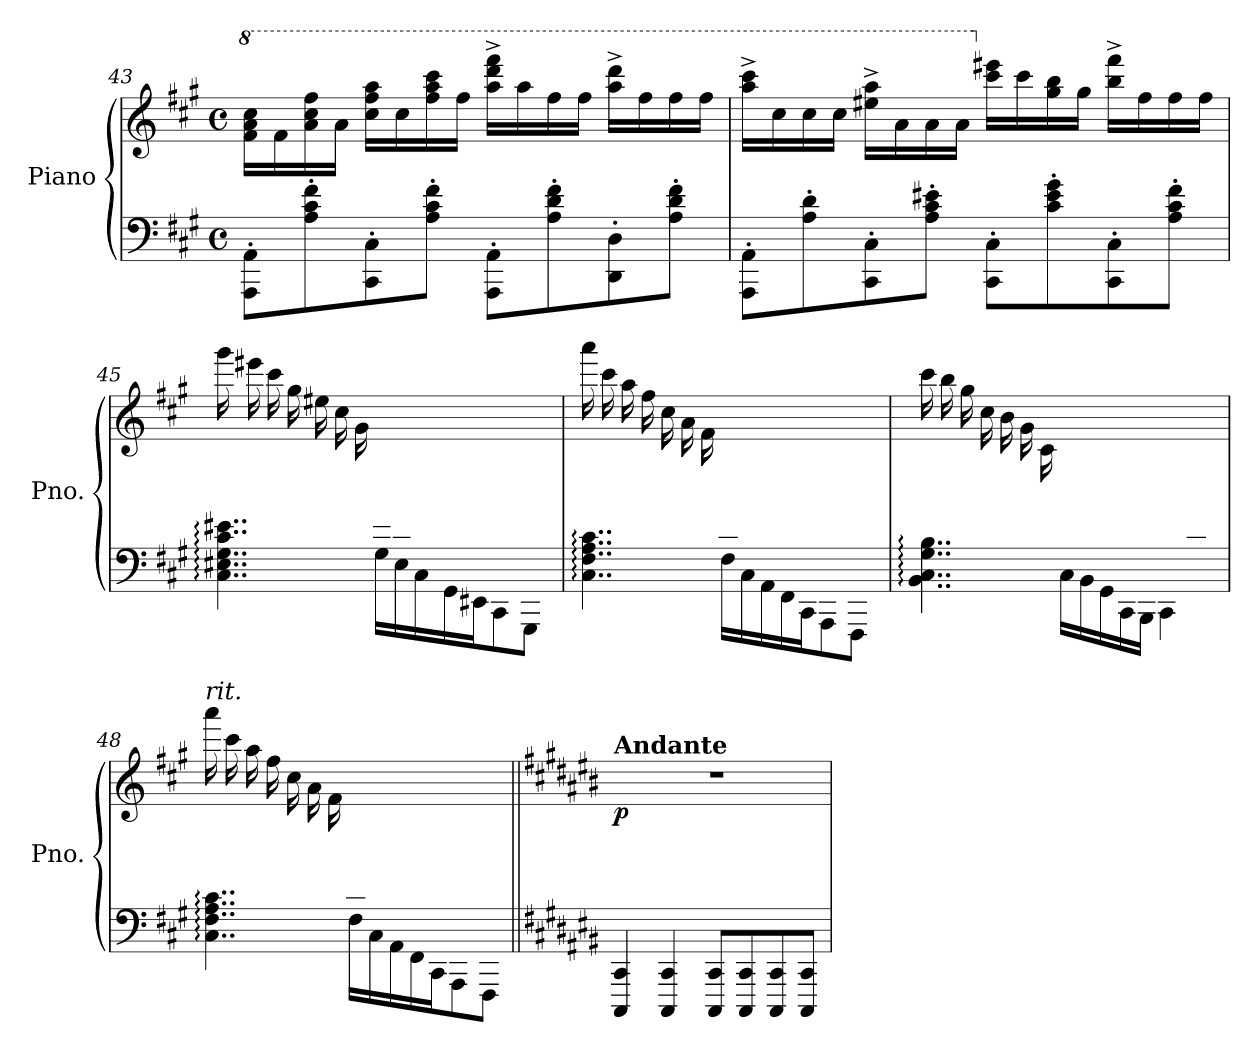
**kern	**kern	**dynam
*part1	*part1	*part1
*staff2	*staff1	*staff1/2
*I"Piano	*	*
*I'Pno.	*	*
!!LO:LB:g=z
*clefF4	*clefG2	*
*k[f#c#g#]	*k[f#c#g#]	*
*M4/4	*M4/4	*
*met(c)	*met(c)	*
*	*8va	*
=43	=43	=43
8AAA\' 8AA\'L	16ff#\ 16aa\ 16ccc#\LL	.
.	16ff#\	.
8A\' 8c#\' 8f#\'	16aa\ 16ccc#\ 16fff#\	.
.	16aa\JJ	.
8CC#\' 8C#\'	16ccc#\ 16fff#\ 16aaa\LL	.
.	16ccc#\	.
8A\' 8c#\' 8f#\'J	16fff#\ 16aaa\ 16cccc#\	.
.	16fff#\JJ	.
8AAA\' 8AA\'L	16aaa\^ 16dddd\^ 16ffff#\^LL	.
.	16aaa\	.
8A\' 8d\' 8f#\'	16fff#\	.
.	16fff#\JJ	.
8DD\' 8D\'	16aaa\^ 16dddd\^LL	.
.	16fff#\	.
8A\' 8d\' 8f#\'J	16fff#\	.
.	16fff#\JJ	.
=44	=44	=44
8AAA\' 8AA\'L	16aaa\^ 16cccc#\^LL	.
.	16ccc#\	.
8A\' 8d\'	16ccc#\	.
.	16ccc#\JJ	.
8CC#\' 8C#\'	16eee#X\^ 16aaa\^LL	.
.	16aa\	.
8A\' 8c#\' 8e#X\'J	16aa\	.
.	16aa\JJ	.
*	*X8va	*
8CC#\' 8C#\'L	16ccc#\ 16eee#X\LL	.
.	16ccc#\	.
8c#\' 8e#\' 8g#\'	16gg#\ 16bb\	.
.	16gg#\JJ	.
8CC#\' 8C#\'	16bb\^ 16fff#\^LL	.
.	16ff#\	.
8A\' 8c#\' 8f#\'J	16ff#\	.
.	16ff#\JJ	.
!!LO:LB:g=z
=45	=45	=45
*^	*	*
4..ryy	4..C#\: 4..E#X\: 4..G#\: 4..c#\: 4..e#X\:	16ggg#\LL	.
.	.	16eee#X\	.
.	.	16ccc#\	.
.	.	16gg#\	.
.	.	16ee#X\	.
.	.	16cc#\	.
.	.	16g#\	.
16e#X/	16G#\LL	2ryy	.
16c#/	16E#\	.	.
16G#/	16C#\	.	.
16E#X/	16GG#\	.	.
16C#/J	16EE#X\J	.	.
8GG#/	8CC#\	.	.
8EE#X/J	8GGG#\J	.	.
.	.	16ryy	.
=46	=46	=46	=46
4..ryy	4..C#\: 4..F#\: 4..A\: 4..c#\:	16aaa\LL	.
.	.	16ccc#\	.
.	.	16aa\	.
.	.	16ff#\	.
.	.	16cc#\	.
.	.	16a\	.
.	.	16f#\	.
16c#/	16F#\LL	2ryy	.
16A/	16C#\	.	.
16F#/	16AA\	.	.
16C#/	16FF#\	.	.
16AA/J	16CC#\J	.	.
8FF#/	8AAA\	.	.
8CC#/J	8FFF#\J	.	.
.	.	16ryy	.
!!LO:LB:g=z
=47	=47	=47	=47
4..ryy	4..BB\: 4..C#\: 4..G#\: 4..B\:	16ccc#\LL	.
.	.	16bb\	.
.	.	16gg#\	.
.	.	16cc#\	.
.	.	16b\	.
.	.	16g#\	.
.	.	16c#\	.
16B/	16C#\LL	2ryy	.
16G#/	16BB\	.	.
16C#/	16GG#\	.	.
16BB/	16CC#\	.	.
16GG#/J	16BBB\JJ	.	.
8C#/	4CC#\	.	.
8c#/J	.	.	.
.	.	16ryy	.
=48	=48	=48	=48
*	*	*MM110	*
!	!	!LO:TX:a:i:t=rit.	!
4..ryy	4..C#\: 4..F#\: 4..A\: 4..c#\:	16aaa\LL	.
.	.	16ccc#\	.
.	.	16aa\	.
.	.	16ff#\	.
.	.	16cc#\	.
.	.	16a\	.
*	*	*MM100	*
.	.	16f#\	.
16c#/	16F#\LL	8.ryy	.
16A/	16C#\	.	.
16F#/	16AA\	.	.
*	*	*MM90	*
16C#/	16FF#\	8ryy	.
16AA/J	16CC#\J	.	.
*	*	*MM40	*
8FF#/	8AAA\	4ryy	.
8CC#/J	8FFF#\J	.	.
*v	*v	*	*
!!LO:LB:g=z
=49||	=49||	=49||
*k[f#c#g#d#a#e#b#]	*k[f#c#g#d#a#e#b#]	*
*	*MM60	*
*^	*	*
!	!	!LO:TX:a:B:t=Andante	!
!LO:TX:a:i:t=sempre pedale	!	!	!
!	!	!	!LO:DY:b
*v	*v	*	*
4CCC#/ 4CC#/	1r	p
4CCC#/ 4CC#/	.	.
8CCC#/ 8CC#/L	.	.
8CCC#/ 8CC#/	.	.
8CCC#/ 8CC#/	.	.
8CCC#/ 8CC#/J	.	.
=	=	=
*-	*-	*-
